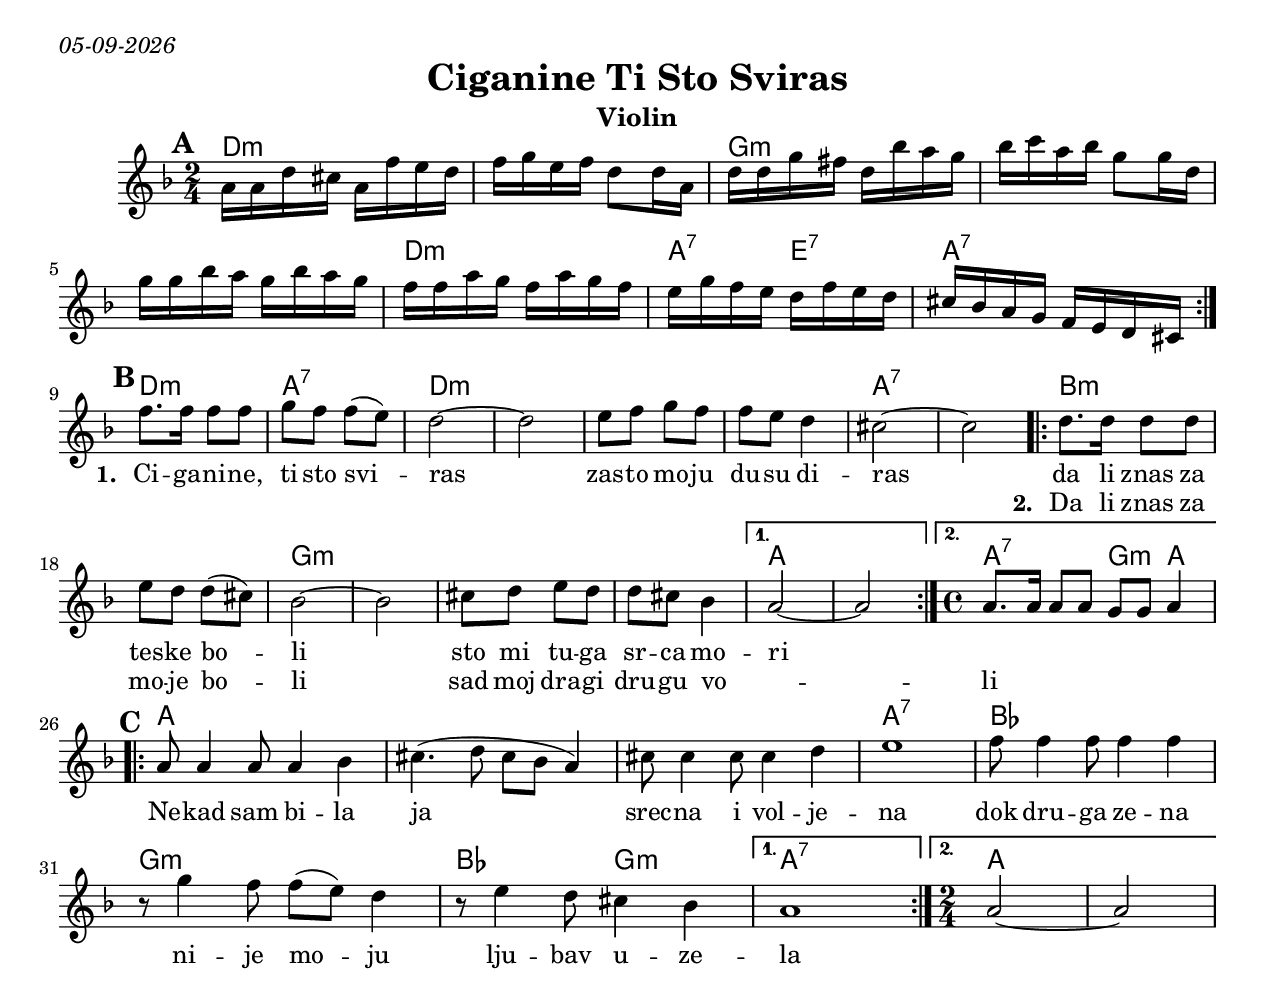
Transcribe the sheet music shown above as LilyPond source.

\version "2.18.0"
\include "english.ly"
%\pointAndClickOff
\paper{
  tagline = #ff
  print-all-headers = ##t
  #(set-paper-size "letter")
}
date = #(strftime "%d-%m-%Y" (localtime (current-time)))

\markup{ \italic{ \date }  }

%\markup{ Got something to say? }

global = {
  \clef treble
  \key a \minor
  \time 2/4
  \set Score.markFormatter = #format-mark-box-alphabet
}

%#################################### Melody ########################
%melody =  \transpose c d \relative c' {  %transpose for clarinet
melody = \relative c' {
  \global
  %\partial 16*3 a16 d f   %lead in notes

  \repeat volta 2{
   \mark \default
   e16 e a gs e c' b a
   c16 d b c a8 a16 e
   a16 a d cs a f' e d
   f16 g e f d8 d16 a

   d16 d f e d f e d
   c16 c e d c e d c
   b16 d c b a c b a
    gs16 f e d c b a gs

  }

  \break
 %{
 \alternative {
    {b16e c b a c b a
    gs16 f e d c b a gs}

    {b'16 d c8 b16 a d c
    b8 e, fs gs}
  }
 %}
  %\bar"||"
  %\repeat volta 2{
   \mark \default

   c'8. c16 c8 c
   d8 c c(b)
   a2~
   a2

   b8 c d c
   c8 b a4
   gs2~
   gs2

   \repeat volta 2{

   %\bar"||"
   a8. a16 a8 a
   b8 a a (gs)
   f2~
   f2
   gs8 a b a
   a8 gs f4

  }
   \alternative {
     {  e2~
   e2}
     {\time 4/4

      e8. e16 e8 e d d e4 }
   }

   \break
   \repeat volta 2{
   \mark \default
   e8 e4 e8 e4 f
   gs4.( a8 gs f e4)
   gs8 gs4 gs8 gs4 a4
   b1

   c8 c4 c8 c4 c
   r8 d4 c8 c(b) a4|
   r8 b4 a8 gs4 f
   }

   \alternative{
   {e1}
   {\time 2/4 e2~
   e2}
   }

}
%################################# Lyrics #####################
\addlyrics{
\repeat unfold 62 {\skip 2}
\set stanza = #"1. "
Ci -- ga -- ni -- ne, ti sto svi -- ras
zas -- to mo -- ju du -- su di -- ras
da li znas za tes -- ke bo -- li
sto mi tu -- ga sr -- ca mo -- ri
%da li znas za moje bo -- li
%sad moj dragi drugu vo -- li

\repeat unfold 7 {\skip 2}
Ne -- kad sam bi -- la ja
srec -- na i vol -- je -- na
dok dru -- ga ze -- na
ni -- je mo -- ju lju -- bav u -- ze -- la
}

\addlyrics{
\repeat unfold 78 {\skip 2}
\set stanza = #"2. "
 Da li znas za mo -- je bo -- li
 sad moj dra -- gi dru -- gu vo -- _ li
}
%################################# Chords #######################
harmonies = \chordmode {
  a2*2:m
  d2*3:m
  a2:m
  e4:7 b4:7
  e2:7
  %e4:7 b4:7
  %e2:7
  %B
  a2:m
  e2:7
  a2*4:m
  e2*2:7
  %dbl bar
  fs2*2:m
  d2*4:m
  e2*2
  %time change
  e2:7 d4:m e4
  %c
  e1*3
  e1:7
  f1
  d1:m %a2:m
  f2 d2:m
  e1:7
  e2*2



}

\score {
  <<
    \new ChordNames {
      \set chordChanges = ##f
      \transpose a d \harmonies
    }
    \new Staff   \transpose a d' \melody
  >>
  \header{
    title= "Ciganine Ti Sto Sviras"
    subtitle=""
    composer= ""
    instrument = "Violin"
    arranger= ""
  }
  \midi{\tempo 4 = 120}
  \layout{indent = 1.0\cm}
}
%{
% more verses:
\markup{}
\markup {
  \fill-line {
    \hspace #0.1 % distance from left margin
    \column {
      \line { "1."
	\column {
	  ""
	}
      }
      \hspace #0.2 % vertical distance between verses
      \line { "2."
	\column {
	 ""
	}
      }
    }
    \hspace #0.1  % horiz. distance between columns
    \column {
      \line { "3."
	\column {
	  ""
	}
      }
      \hspace #0.2 % distance between verses
      \line { "4."
	\column {
	 ""
	}
      }
    }
    \hspace #0.1 % distance to right margin
  }
}

%}
%{
Ciganine, ti sto sviras
zasto moju dusu diras
da li znas za teske boli
sto mi tuga srca mori
da li znas za moje boli
sad moj dragi drugu voli

Ref.
Nekad sam bila ja
srecna i voljena
dok druga zena
nije moju ljubav uzela

Druga ga miluje
on za njom luduje
a moje srce usamljeno
za njim boluje

Nekada smo sretni bili
nasu ljubav nismo krili
mislila sam, dani srece
da nikada proci nece

Ref.

Ciganine, sviraj, sviraj
pesmom moju dusu diraj
nek’ mi tvoja pesma kaze
kad’ me ljubi sto me laze
%}